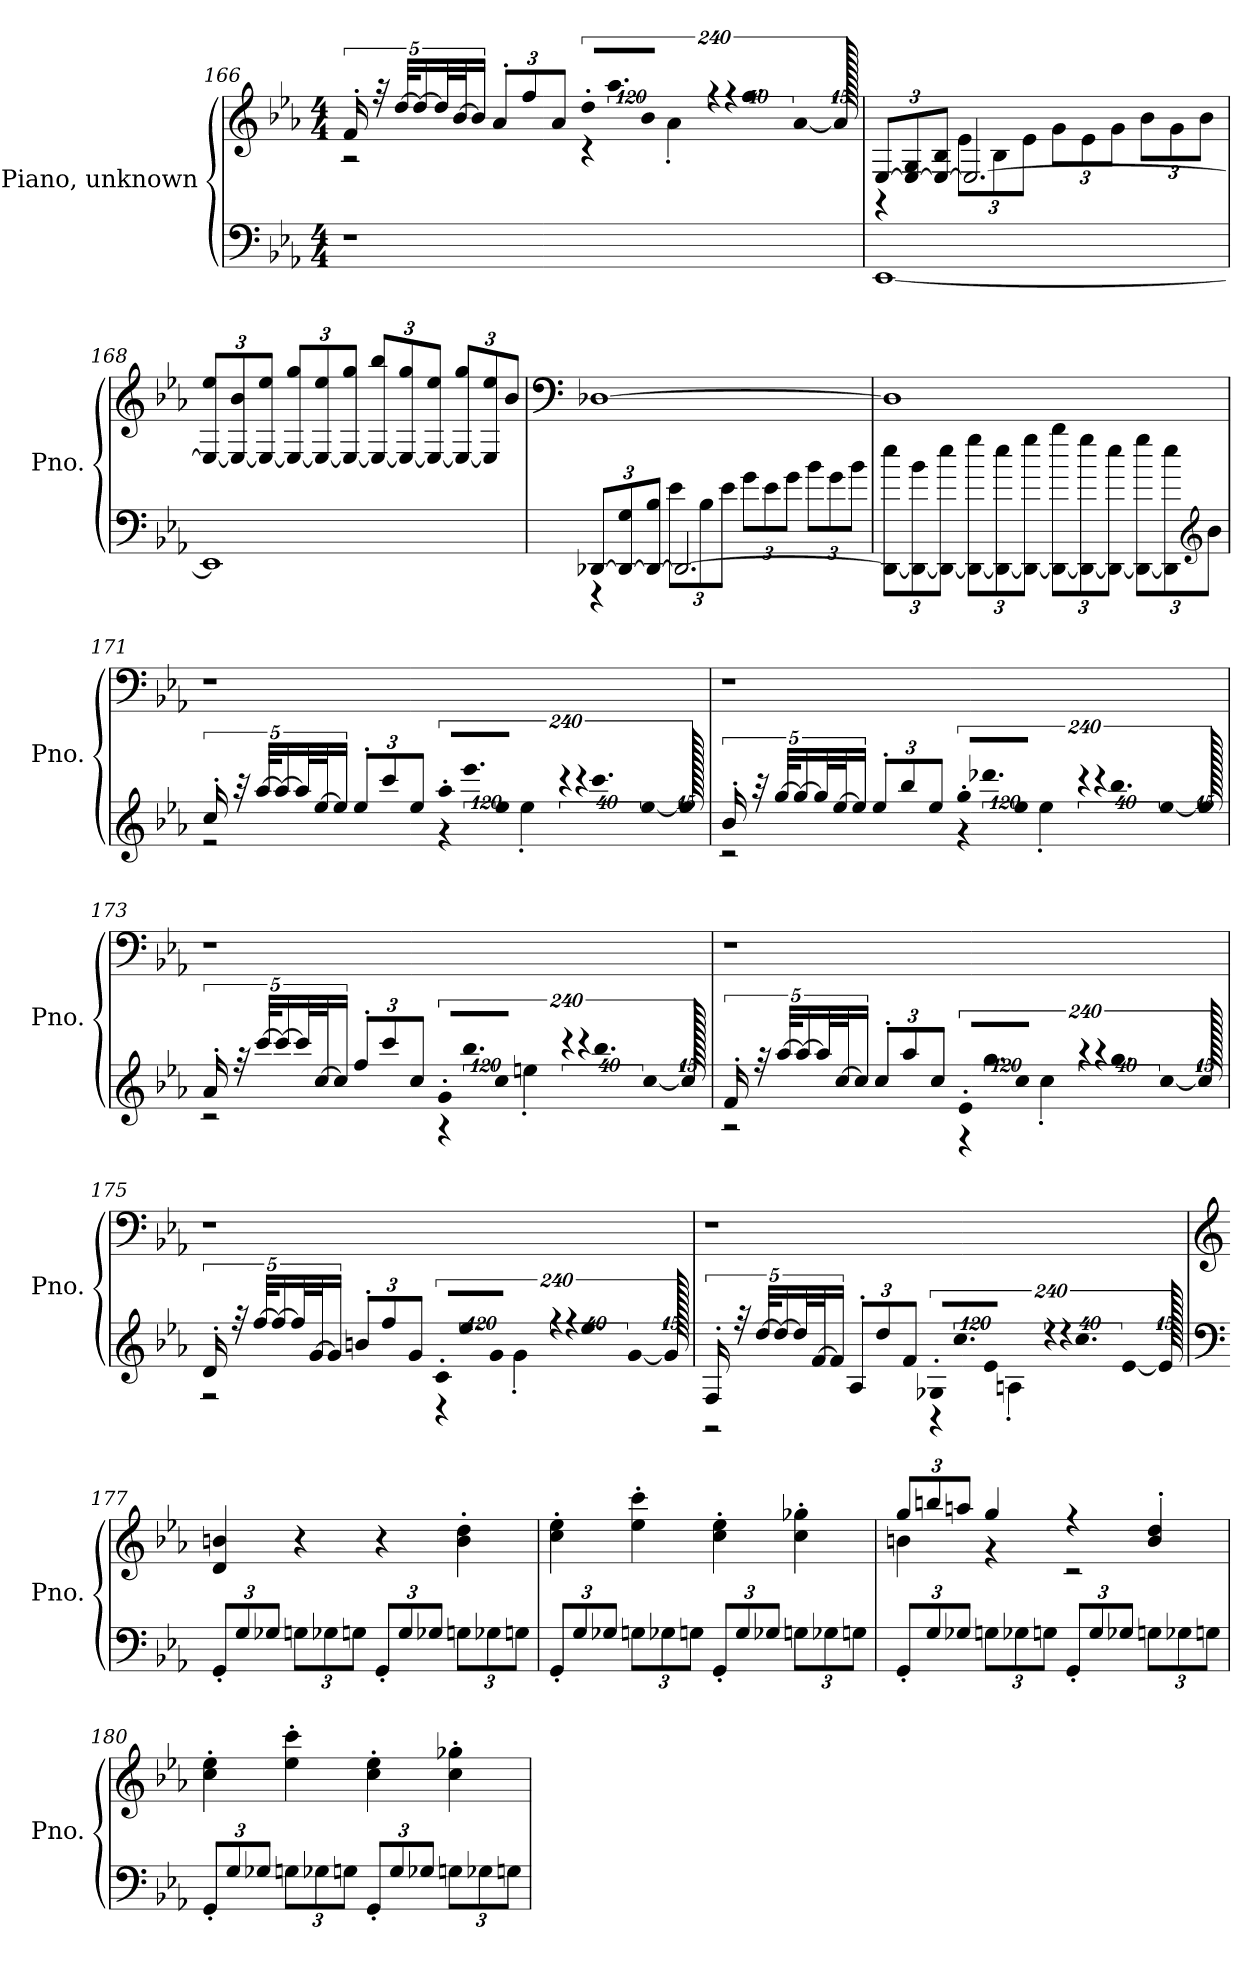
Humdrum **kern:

**kern	**kern
*part1	*part1
*staff2	*staff1
*I"Piano, unknown	*
*I'Pno.	*
!!LO:PB:g=z
*clefF4	*clefG2
*k[b-e-a-]	*k[b-e-a-]
*M4/4	*M4/4
=166	=166
*	*^
1r	20f'/	2r
.	40r	.
.	[40dd/KLL	.
.	20dd/_	.
.	40dd/L]	.
.	[40b-/J	.
.	20b-/JJ]	.
*	*Xbrackettup	*
.	12a-'/L	.
.	12ff/	.
.	12a-/J	.
*	*brackettup	*
!	!LO:N:vis=16	!
.	1920%137dd'/LL	4r
!	!LO:N:vis=16.	!
.	960%103aa-/	.
!	!LO:N:vis=16	!
.	1920%137b-/JJ	.
!	!LO:N:vis=32	!
.	640%23r	4a-'\
!	!LO:N:vis=32	!
.	640%23r	.
!	!LO:N:vis=16.	!
.	960%103ff/LL	.
.	[240%17a-/J	.
1920ryy	1920a-/]	1920ryy
=167	=167	=167
*	*Xbrackettup	*
[1EE-	[12E-/L	4r
.	12E-/_ 12G/	.
.	12E-/_ 12B-/J	.
.	2.E-/_	12e-\L
.	.	12B-\
.	.	12e-\J
.	.	12g\L
.	.	12e-\
.	.	12g\J
.	.	12b-\L
.	.	12g\
.	.	12b-\J
*	*v	*v
!!LO:LB:g=z
=168	=168
1EE-]	12E-/_ 12ee-/L
.	12E-/_ 12b-/
.	12E-/_ 12ee-/J
.	12E-/_ 12gg/L
.	12E-/_ 12ee-/
.	12E-/_ 12gg/J
.	12E-/_ 12bb-/L
.	12E-/_ 12gg/
.	12E-/_ 12ee-/J
.	12E-/_ 12gg/L
.	12E-/] 12ee-/
.	12b-/J
=169	=169
*	*clefF4
*Xbrackettup	*
*^	*
[12DD-X/L	4r	[1D-X
12DD-/_ 12G/	.	.
12DD-/_ 12B-/J	.	.
2.DD-/_	12e-\L	.
.	12B-\	.
.	12e-\J	.
.	12g\L	.
.	12e-\	.
.	12g\J	.
.	12b-\L	.
.	12g\	.
.	12b-\J	.
*v	*v	*
!!LO:LB:g=z
=170	=170
12DD-\_ 12ee-\L	1D-]
12DD-\_ 12b-\	.
12DD-\_ 12ee-\J	.
12DD-\_ 12gg\L	.
12DD-\_ 12ee-\	.
12DD-\_ 12gg\J	.
12DD-\_ 12bb-\L	.
12DD-\_ 12gg\	.
12DD-\_ 12ee-\J	.
12DD-\_ 12gg\L	.
12DD-\] 12ee-\	.
*clefG2	*
12b-\J	.
=171	=171
*brackettup	*
*^	*
20cc'/	2r	1r
40r	.	.
[40aa-/KLL	.	.
20aa-/_	.	.
40aa-/L]	.	.
[40ee-/J	.	.
20ee-/JJ]	.	.
*Xbrackettup	*	*
12ee-'/L	.	.
12ccc/	.	.
12ee-/J	.	.
*brackettup	*	*
!LO:N:vis=16	!	!
1920%137aa-'/LL	4r	.
!LO:N:vis=16.	!	!
960%103eee-/	.	.
!LO:N:vis=16	!	!
1920%137ee-/JJ	.	.
!LO:N:vis=32	!	!
640%23r	4ee-'\	.
!LO:N:vis=32	!	!
640%23r	.	.
!LO:N:vis=16.	!	!
960%103ccc/LL	.	.
[240%17ee-/J	.	.
1920ee-/]	1920ryy	1920ryy
!!LO:LB:g=z
=172	=172	=172
20b-'/	2r	1r
40r	.	.
[40gg/KLL	.	.
20gg/_	.	.
40gg/L]	.	.
[40ee-/J	.	.
20ee-/JJ]	.	.
*Xbrackettup	*	*
12ee-'/L	.	.
12bb-/	.	.
12ee-/J	.	.
*brackettup	*	*
!LO:N:vis=16	!	!
1920%137gg'/LL	4r	.
!LO:N:vis=16.	!	!
960%103ddd-X/	.	.
!LO:N:vis=16	!	!
1920%137ee-/JJ	.	.
!LO:N:vis=32	!	!
640%23r	4ee-'\	.
!LO:N:vis=32	!	!
640%23r	.	.
!LO:N:vis=16.	!	!
960%103bb-/LL	.	.
[240%17ee-/J	.	.
1920ee-/]	1920ryy	1920ryy
=173	=173	=173
20a-'/	2r	1r
40r	.	.
[40ccc/KLL	.	.
20ccc/_	.	.
40ccc/L]	.	.
[40cc/J	.	.
20cc/JJ]	.	.
*Xbrackettup	*	*
12ff'/L	.	.
12ccc/	.	.
12cc/J	.	.
*brackettup	*	*
!LO:N:vis=16	!	!
1920%137g'/LL	4r	.
!LO:N:vis=16.	!	!
960%103bb-/	.	.
!LO:N:vis=16	!	!
1920%137cc/JJ	.	.
!LO:N:vis=32	!	!
640%23r	4een'\	.
!LO:N:vis=32	!	!
640%23r	.	.
!LO:N:vis=16.	!	!
960%103bb-/LL	.	.
[240%17cc/J	.	.
1920cc/]	1920ryy	1920ryy
!!LO:LB:g=z
=174	=174	=174
20f'/	2r	1r
40r	.	.
[40aa-/KLL	.	.
20aa-/_	.	.
40aa-/L]	.	.
[40cc/J	.	.
20cc/JJ]	.	.
*Xbrackettup	*	*
12cc'/L	.	.
12aa-/	.	.
12cc/J	.	.
*brackettup	*	*
!LO:N:vis=16	!	!
1920%137e-'/LL	4r	.
!LO:N:vis=16.	!	!
960%103gg/	.	.
!LO:N:vis=16	!	!
1920%137cc/JJ	.	.
!LO:N:vis=32	!	!
640%23r	4cc'\	.
!LO:N:vis=32	!	!
640%23r	.	.
!LO:N:vis=16.	!	!
960%103gg/LL	.	.
[240%17cc/J	.	.
1920cc/]	1920ryy	1920ryy
=175	=175	=175
20d'/	2r	1r
40r	.	.
[40ff/KLL	.	.
20ff/_	.	.
40ff/L]	.	.
[40g/J	.	.
20g/JJ]	.	.
*Xbrackettup	*	*
12bn'/L	.	.
12ff/	.	.
12g/J	.	.
*brackettup	*	*
!LO:N:vis=16	!	!
1920%137c'/LL	4r	.
!LO:N:vis=16.	!	!
960%103ee-/	.	.
!LO:N:vis=16	!	!
1920%137g/JJ	.	.
!LO:N:vis=32	!	!
640%23r	4g'\	.
!LO:N:vis=32	!	!
640%23r	.	.
!LO:N:vis=16.	!	!
960%103ee-/LL	.	.
[240%17g/J	.	.
1920g/]	1920ryy	1920ryy
!!LO:LB:g=z
=176	=176	=176
20F'/	2r	1r
40r	.	.
[40dd/KLL	.	.
20dd/_	.	.
40dd/L]	.	.
[40f/J	.	.
20f/JJ]	.	.
*Xbrackettup	*	*
12A-'/L	.	.
12dd/	.	.
12f/J	.	.
*brackettup	*	*
!LO:N:vis=16	!	!
1920%137G-X'/LL	4r	.
!LO:N:vis=16.	!	!
960%103cc/	.	.
!LO:N:vis=16	!	!
1920%137e-/JJ	.	.
!LO:N:vis=32	!	!
640%23r	4An'\	.
!LO:N:vis=32	!	!
640%23r	.	.
!LO:N:vis=16.	!	!
960%103cc/LL	.	.
[240%17e-/J	.	.
1920e-/]	1920ryy	1920ryy
*v	*v	*
=177	=177
*clefF4	*clefG2
*Xbrackettup	*
12GG'/L	4d/ 4bn/
12G/	.
12G-X/J	.
12Gn\L	4r
12G-X\	.
12Gn\J	.
12GG'/L	4r
12G/	.
12G-X/J	.
12Gn\L	4b\' 4dd\'
12G-X\	.
12Gn\J	.
!!LO:PB:g=z
=178	=178
12GG'/L	4cc\' 4ee-\'
12G/	.
12G-X/J	.
12Gn\L	4ee-\' 4ccc\'
12G-X\	.
12Gn\J	.
12GG'/L	4cc\' 4ee-\'
12G/	.
12G-X/J	.
12Gn\L	4cc\' 4gg-X\'
12G-X\	.
12Gn\J	.
=179	=179
*	*^
12GG'/L	12gg/L	4bn\
12G/	12bbn/	.
12G-X/J	12aan/J	.
12Gn\L	4gg/	4r
12G-X\	.	.
12Gn\J	.	.
12GG'/L	4r	2r
12G/	.	.
12G-X/J	.	.
12Gn\L	4b/' 4dd/'	.
12G-X\	.	.
12Gn\J	.	.
*	*v	*v
!!LO:LB:g=z
=180	=180
12GG'/L	4cc\' 4ee-\'
12G/	.
12G-X/J	.
12Gn\L	4ee-\' 4ccc\'
12G-X\	.
12Gn\J	.
12GG'/L	4cc\' 4ee-\'
12G/	.
12G-X/J	.
12Gn\L	4cc\' 4gg-X\'
12G-X\	.
12Gn\J	.
=	=
*-	*-
